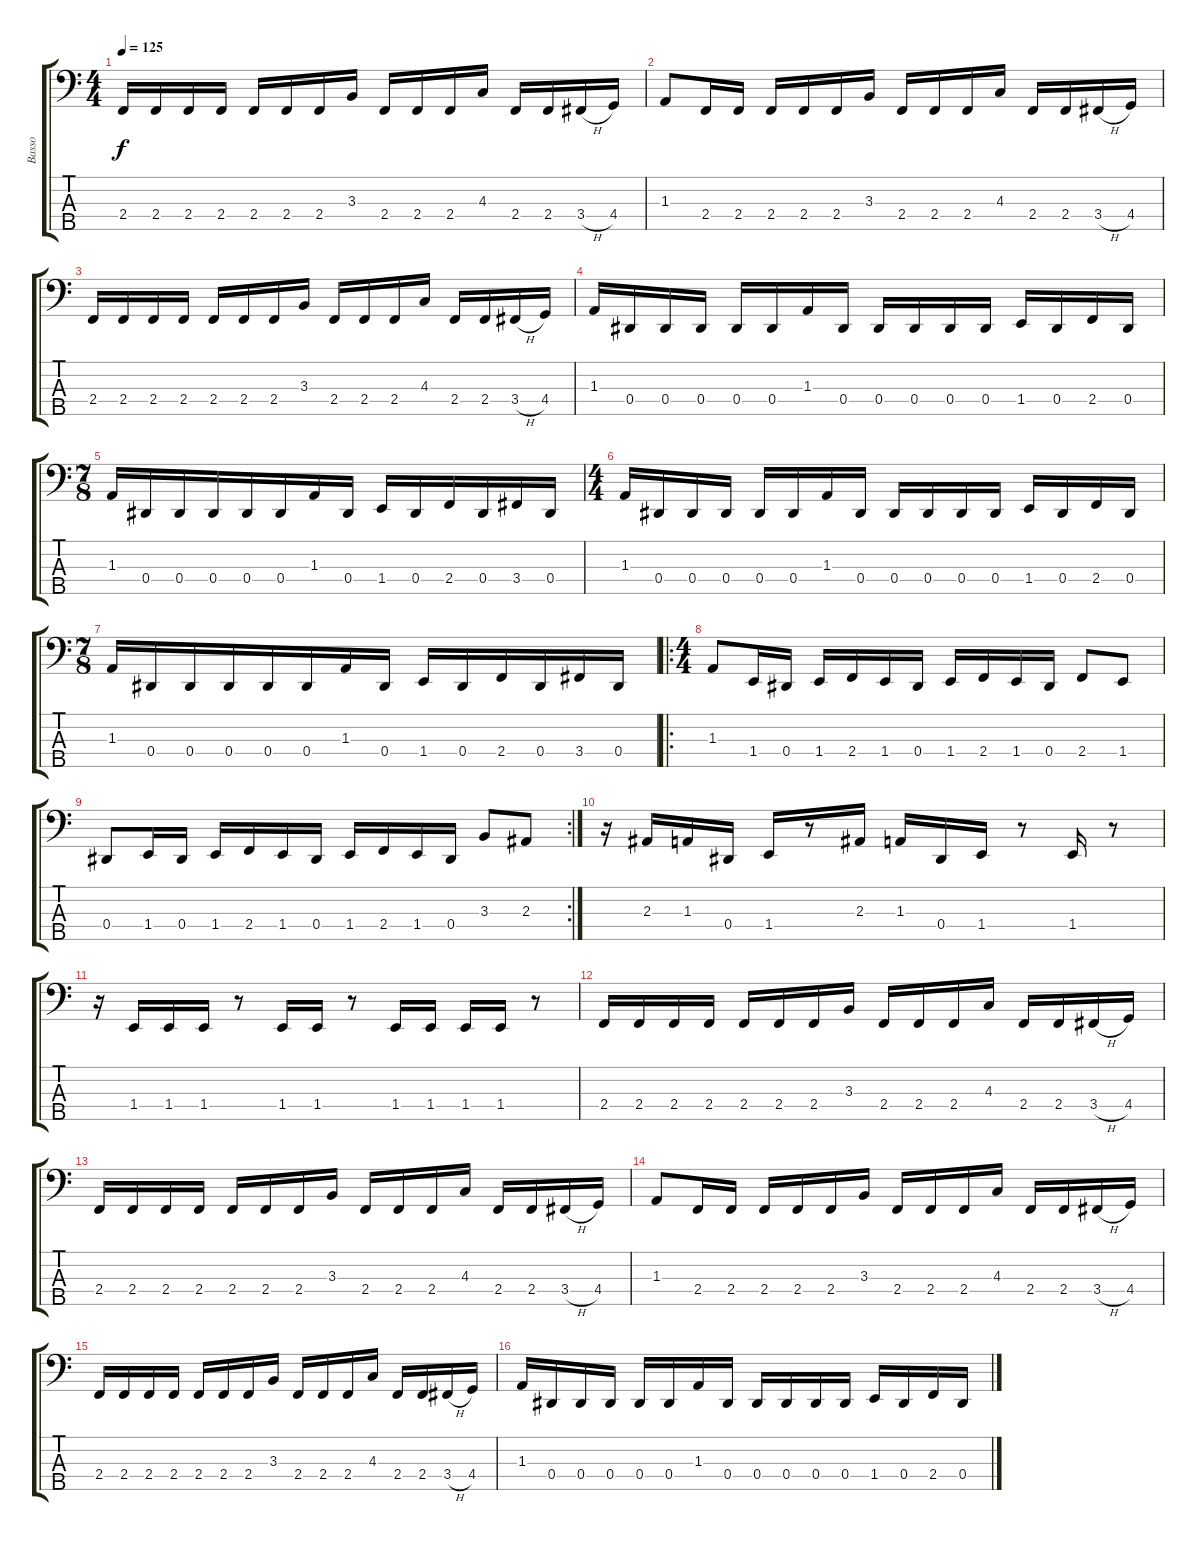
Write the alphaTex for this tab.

\track ("Basso" "Basso") {instrument slapbass2}
\staff {score tabs}
\tuning (Gb2 Db2 Ab1 Eb1 Bb0) {hide}
\ts (4 4)
\tempo 125
\clef f4
\ks c
2.4.16{dy f} 2.4.16 2.4.16 2.4.16 2.4.16 2.4.16 2.4.16 3.3.16 2.4.16 2.4.16 2.4.16 4.3.16 2.4.16 2.4.16 3.4{h}.16 4.4.16 |
1.3.8 2.4.16 2.4.16 2.4.16 2.4.16 2.4.16 3.3.16 2.4.16 2.4.16 2.4.16 4.3.16 2.4.16 2.4.16 3.4{h}.16 4.4.16 |
2.4.16 2.4.16 2.4.16 2.4.16 2.4.16 2.4.16 2.4.16 3.3.16 2.4.16 2.4.16 2.4.16 4.3.16 2.4.16 2.4.16 3.4{h}.16 4.4.16 |
1.3.16 0.4.16 0.4.16 0.4.16 0.4.16 0.4.16 1.3.16 0.4.16 0.4.16 0.4.16 0.4.16 0.4.16 1.4.16 0.4.16 2.4.16 0.4.16 |
\ts (7 8)
1.3.16 0.4.16 0.4.16 0.4.16 0.4.16 0.4.16 1.3.16 0.4.16 1.4.16 0.4.16 2.4.16 0.4.16 3.4.16 0.4.16 |
\ts (4 4)
1.3.16 0.4.16 0.4.16 0.4.16 0.4.16 0.4.16 1.3.16 0.4.16 0.4.16 0.4.16 0.4.16 0.4.16 1.4.16 0.4.16 2.4.16 0.4.16 |
\ts (7 8)
1.3.16 0.4.16 0.4.16 0.4.16 0.4.16 0.4.16 1.3.16 0.4.16 1.4.16 0.4.16 2.4.16 0.4.16 3.4.16 0.4.16 |
\ro
\ts (4 4)
1.3.8 1.4.16 0.4.16 1.4.16 2.4.16 1.4.16 0.4.16 1.4.16 2.4.16 1.4.16 0.4.16 2.4.8 1.4.8 |
\rc 2
0.4.8 1.4.16 0.4.16 1.4.16 2.4.16 1.4.16 0.4.16 1.4.16 2.4.16 1.4.16 0.4.16 3.3.8 2.3.8 |
r.16 2.3.16 1.3.16 0.4.16 1.4.16 r.8 2.3.16 1.3.16 0.4.16 1.4.16 r.8 1.4.16 r.8 |
r.16 1.4.16 1.4.16 1.4.16 r.8 1.4.16 1.4.16 r.8 1.4.16 1.4.16 1.4.16 1.4.16 r.8 |
2.4.16 2.4.16 2.4.16 2.4.16 2.4.16 2.4.16 2.4.16 3.3.16 2.4.16 2.4.16 2.4.16 4.3.16 2.4.16 2.4.16 3.4{h}.16 4.4.16 |
2.4.16 2.4.16 2.4.16 2.4.16 2.4.16 2.4.16 2.4.16 3.3.16 2.4.16 2.4.16 2.4.16 4.3.16 2.4.16 2.4.16 3.4{h}.16 4.4.16 |
1.3.8 2.4.16 2.4.16 2.4.16 2.4.16 2.4.16 3.3.16 2.4.16 2.4.16 2.4.16 4.3.16 2.4.16 2.4.16 3.4{h}.16 4.4.16 |
2.4.16 2.4.16 2.4.16 2.4.16 2.4.16 2.4.16 2.4.16 3.3.16 2.4.16 2.4.16 2.4.16 4.3.16 2.4.16 2.4.16 3.4{h}.16 4.4.16 |
1.3.16 0.4.16 0.4.16 0.4.16 0.4.16 0.4.16 1.3.16 0.4.16 0.4.16 0.4.16 0.4.16 0.4.16 1.4.16 0.4.16 2.4.16 0.4.16
